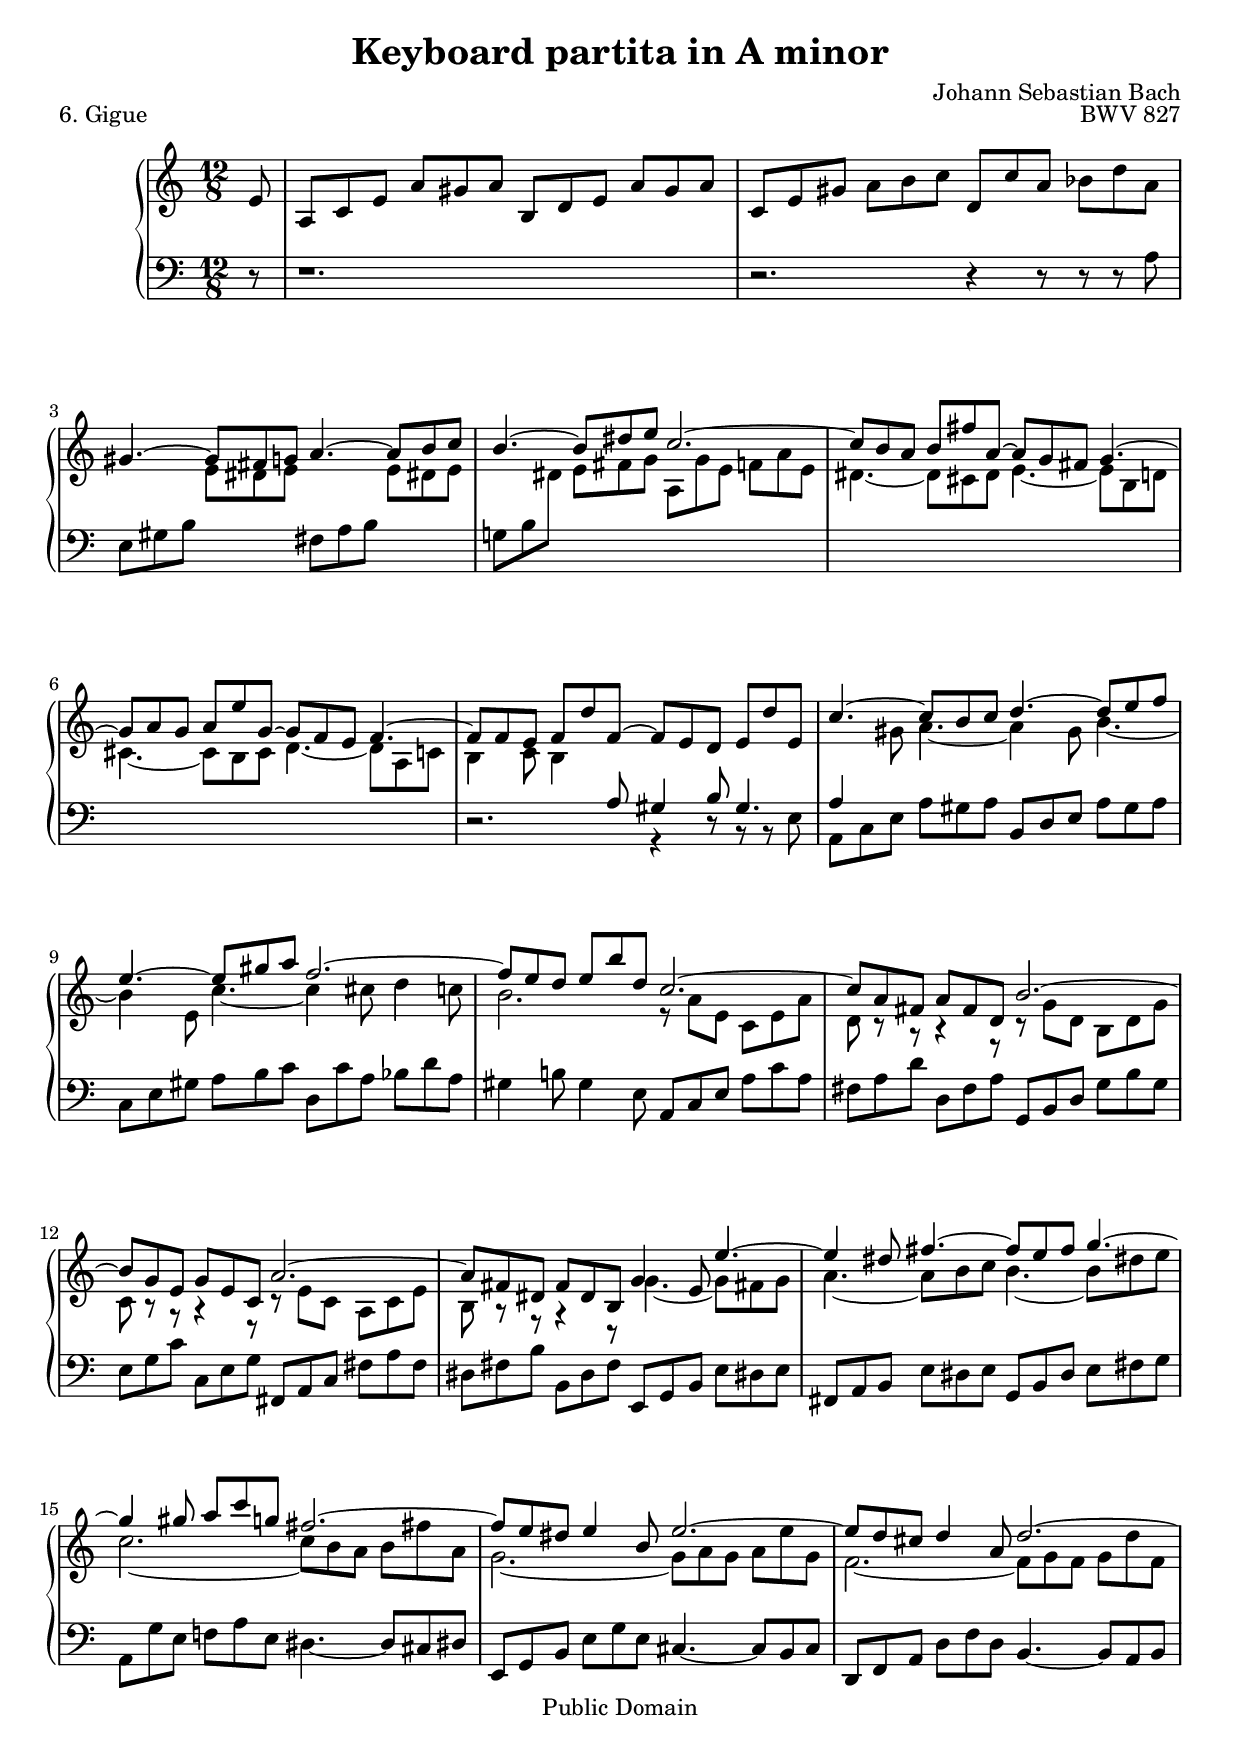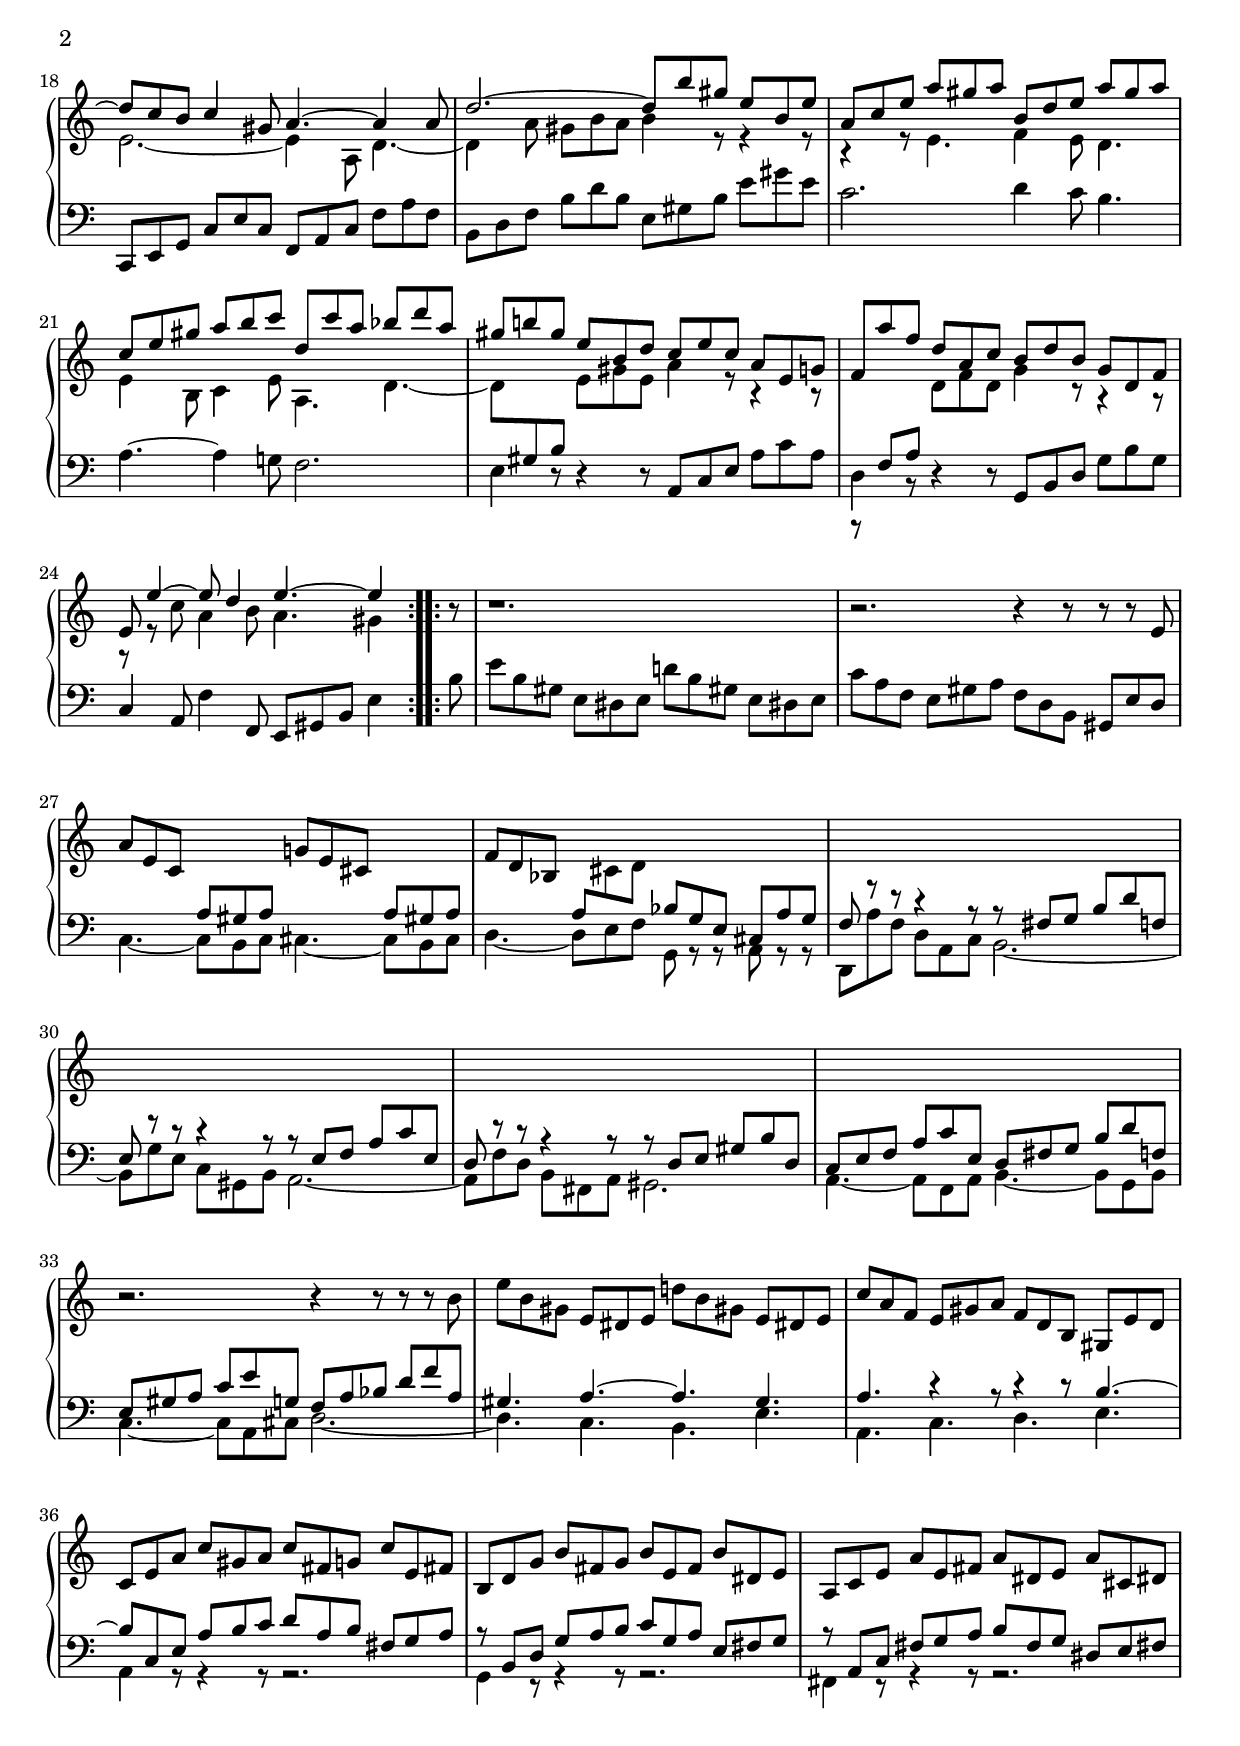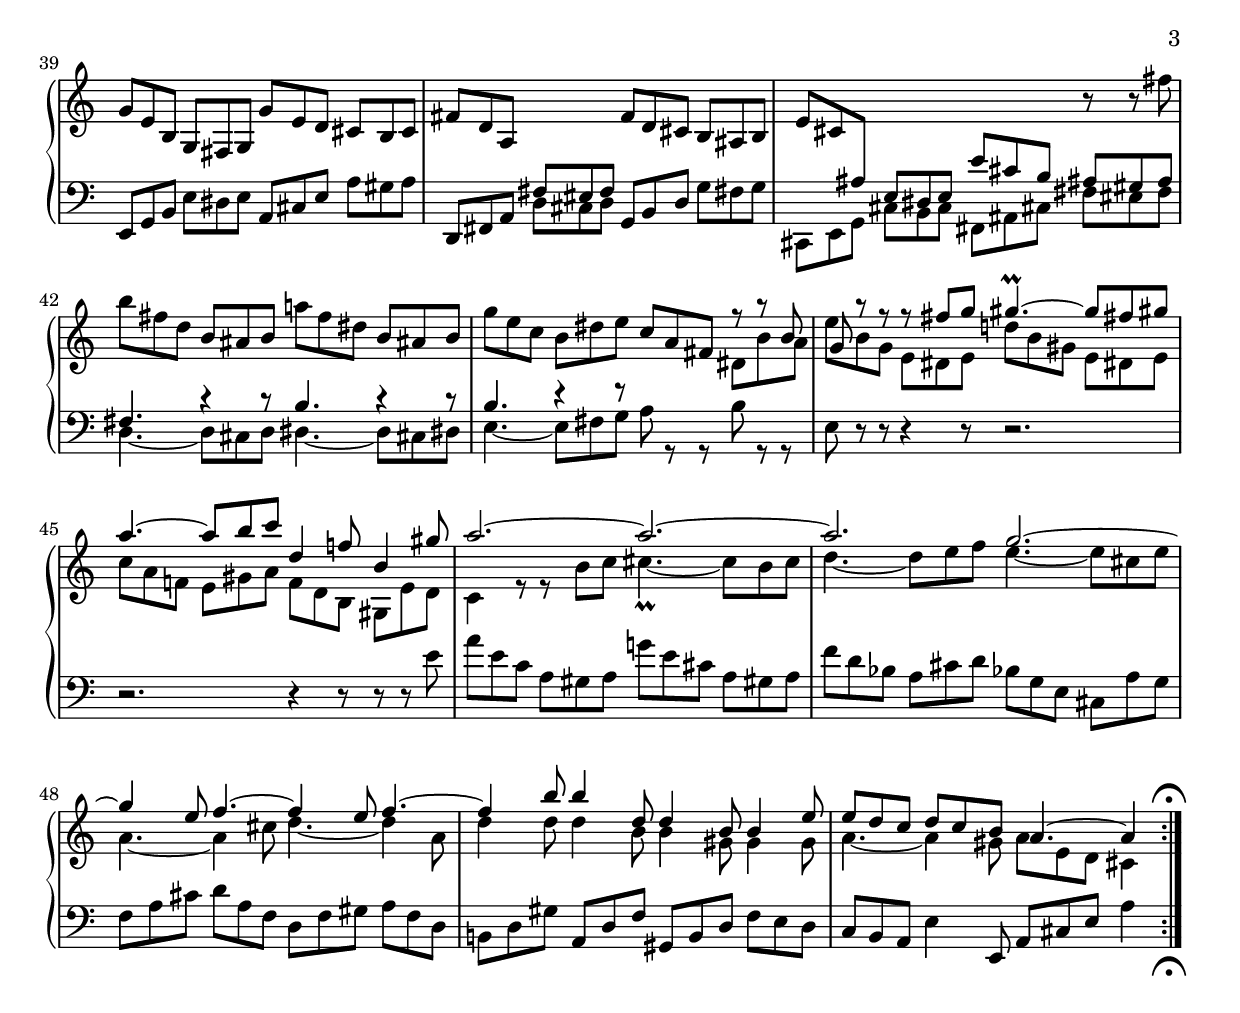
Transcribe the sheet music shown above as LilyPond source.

% This file prints Bach BWV 827, movement 6. Gigue

\version "2.10.33"

\header
{
  title    	    = "Keyboard partita in A minor"
  composer 	    = "Johann Sebastian Bach"
  opus     	    = "BWV 827"
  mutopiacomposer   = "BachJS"
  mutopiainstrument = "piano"
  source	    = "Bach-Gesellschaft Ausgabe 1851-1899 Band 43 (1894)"
  sourceurl         = "http://imslp.org/wiki/Notebook_for_Anna_Magdalena_Bach_(Bach,_Johann_Sebastian)"
  sourceurltwo      = "http://world.std.com/~swmcd/steven/music/bach/Bach-AnnaMagdalena1725.pdf"
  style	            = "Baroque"
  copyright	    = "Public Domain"
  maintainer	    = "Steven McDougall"
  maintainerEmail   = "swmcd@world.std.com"
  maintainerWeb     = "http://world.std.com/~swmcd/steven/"
}

% Acknowledgments
%
% Wolfgang Suppan <wsu@chello.at>

\include "english.ly"

bc = % bass cleff
{
  \change Staff = lower
}

tc = % treble cleff
{
  \change Staff = upper
}

bcu = % bass cleff, stem up
{
  \change Staff = lower
  \stemUp
}

tcn = % treble cleff, stem neutral
{
  \change Staff = upper
  \stemNeutral
}

sd = { \stemDown    }
su = { \stemUp      }
sn = { \stemNeutral }


\score 
{
  \new PianoStaff
  <<
    \new Staff = upper
    \relative c'
    {
      \clef treble 
      \key a \minor
      \time 12/8
      
      \repeat volta 2
      {
	\partial 8 e8 			        			   | 
	a,8 c e    a   gs a   b, d  e   a  gs a 			   | % 1
	c,8 e gs   a   b  c   d, c' a   bf d  a 			   | % 2

	<< {     gs4. ~         gs8 fs g       a4. ~         a8 b  c  } \\
	   { \bc e,, gs b   \tc e   ds e   \bc fs, a b   \tc e  ds! e } >> | % 3

	<< {     b'4. ~          b8 ds e   c2. ~           } \\
	   { \bc g,!8 b \tc ds   e  fs g   a, g' e   f a e } >>            | % 4

	<< { c'8 b a   b   fs' a, ~   a   g fs   g4. ~  } \\
	   { ds4. ~    ds8 cs  ds     e4. ~      e8 b d } >>		   | % 5

	<< { g8 a g    a   e' g, ~   g f e   f4. ~  } \\
	   { cs4. ~    cs8 b  cs     d4. ~   d8 a c } >>		   | % 6

	<< { f8 f e    f d'       f, ~ f   e d    e d' e, } \\
	   { b4   c8   b4 \bc \su a8   gs4   b8   gs4.    } >>		   | % 7

	<< {         c'4. ~              c8 b c   d4. ~    d8 e f } \\
	   { \bc \su a,,4 \tc \sd gs'8   a4. ~    a4 gs8   b4. ~  } >>	   | % 8

	<< { e4. ~     e8 gs a   f2. ~ 		} \\
	   { b,4 e,8   c'4. ~    c4 cs8   d4 c8 } >>			   | % 9

	<< { f8 e d   e b' d,   c2. ~          } \\
	   { b2.                r8 a e   c e a } >>			   | % 10

	<< { c8 a fs   a fs d   b'2. ~         } \\
	   { d,8 r r   r4   r8  r8 g d   b d g } >>			   | % 11

	<< { b8 g e   g e c   a'2. ~         } \\
	   { c,8 r r  r4  r8  r8 e c   a c e } >>			   | % 12

	<< { a8  fs ds   fs ds b   g'4 e8   e'4. ~   } \\
	   { b,8 r  r    r4    r8  \override Tie #'staff-position = #'-5
	     			   g'4. ~   g8 fs! g } >>		   | % 13

	<< { e'4 ds8   fs4. ~   fs8 e fs  g4. ~    } \\
	   { a,4. ~    a8 b c   b4. ~     b8 ds! e } >>			   | % 14

	<< { g4 gs8   a c g   fs2. ~ 		 } \\
	   { c2. ~            c8 b a   b fs'! a, } >>			   | % 15

	<< { fs'8 e ds   e4 b8   e2. ~ 	  	  } \\
	   { g,2. ~              g8 a g   a e' g, } >>			   | % 16

	<< { e'8 d cs   d4 a8   d2. ~		 } \\
	   { f,2. ~             f8 g f   g d' f, } >>			   | % 17

	<< { d'8 c b   c4 gs8   a4. ~   a4 a8 } \\
	   { e2. ~              e4 a,8  d4. ~ } >>			   | % 18

	<< { d'2. ~             d8 b' gs   e  b e  } \\
	   { d,4 a'8   gs b a   b4    r8   r4   r8 } >>			   | % 19

	<< { a8 c e   a gs a   b, d e   a gs a } \\
	   { r4   r8  e,4.     f4   e8  d4.    } >>			   | % 20

	<< { c'8 e gs   a b c   d, c' a   bf d a } \\
	   { e,4   b8   c4  e8  a,4.      d4. ~  } >>			   | % 21

	<< { gs'8 b! gs                e b  d   c e c   a e g  } \\
	   { d8 \bc \su gs, b \tc \sd  e gs e   a4  r8  r4  r8 } >>	   | % 22

	<< { f8 a' f                   d a c   b d b   g d f  } \\
	   { \bc \su r8 f, a \tc \sd   d f d   g4  r8  r4  r8 } >>	   | % 23

	<< { e8 e'4 ~   e8 d4   e4. ~ e4  } \\
	   { r8 r c     a4 b8   a4. ~ gs4 } >>
      }

      \repeat volta 2
      {
	r8 							  	   | % 24 The source has just a single whole rest.
	r1. 								   | % 25
	r2.		      r4      r8   r  r   e			   | % 26			
	\skip 8*12							   | % 27
	\skip 8*12							   | % 28
	\skip 8*12							   | % 39
	\skip 8*12							   | % 30
	\skip 8*12							   | % 31
	\skip 8*12							   | % 32
	r 2.                  r 4     r8   r  r   b'			   | % 33

	e 8 b  gs   e ds e    d'! b   gs!  e  ds! e			   | % 34
	c'8 a  f    e gs a    f   d   b    gs e'  d			   | % 35
	c 8 e  a    c gs a    c   fs, g    c  e,  fs!			   | % 36
	b,8 d  g    b fs g    b   e,  fs   b  ds, e			   | % 37
	a,8 c  e    a e  fs   a   ds, e    a  cs, ds!			   | % 38
	g 8 e  b    g fs g    g'  e   d    cs b   cs			   | % 39
	fs8 d  a    s s  s    fs' d   cs   b  as  b			   | % 40
	\skip 8*9                          r8 r   fs''			   | % 41
	b 8 fs d    b as b    a'! fs  ds   b  as! b     		   | % 42
	g'8 e  c    b ds e    c   a   fs   << { r8  r b } \\
					      { ds, b' a}  >>		   | % 43

	<< { g8 r r   	r fs' g   gs4. ~ \prall gs8 fs! gs!  } \\
	   { e8 b g   	e ds e    d'! b gs      e   ds! e    } >>	   | % 44

	<< { a'4. ~     a8 b  c   d,4   f!8   	b,4     gs'8 } \\
	   { c,8 a f!   e  gs a   f   d b     	gs  e'  d    } >>	   | % 45
									         
	<< { a''2. ~              a 2. ~      	             } \\	         
	   { c,,4 r8   	r  b' c   cs4. ~ \prall	cs8 b   cs   } >>	   | % 46
									         
	<< { a'2.      	          g 2. ~      	             } \\	         
	   { d4. ~     	d8 e f    e 4. ~      	e 8 cs  e    } >>	   | % 47
									         
	<< { g4   e8   	f4. ~     f4    e8     	f 4. ~       } \\	         
	   { a,4. ~    	a4 cs8    d4. ~       	d 4     a 8  } >>	   | % 48

	<< { f'4 b8    	b4 d,8    d4    b8     	b 4     e 8  } \\
	   { d4  d8    	d4 b8     b4    gs8    	gs4     gs8  } >>	   | % 49

	<< { e'8 d c   	d c b     a4. ~       	a 4          } \\
	   { a4. ~     	a4  gs8   a   e d      	cs4          } >>	     % 50

      }
      
      \override Score.RehearsalMark #'break-visibility = #begin-of-line-invisible
      \override Score.RehearsalMark #'extra-offset = #'( -0.6 . 0.0 )
      \mark \markup { \musicglyph #"scripts.ufermata" }
    }
	 
    \new Staff = lower
    {
      \clef bass
      \key a \minor
      \time 12/8
      
      \repeat volta 2
      {
	\partial 8 r8 			      	           			 | 
	r1.           			                   			 | % 1 The source has just a single whole rest.
	r2.                          r4       r8  r   r  a 			 | % 2	 
	\skip 2*3			                   			 | % 3
	\skip 2*3			                   			 | % 4
	\skip 2*3			                   			 | % 5
	\skip 2*3			                   			 | % 6
	    r2.                      r4       r8  r   r  e 			 | % 7
	\sd a,8 c e    \sn a gs a    b,  d    e   a   gs a 			 | % 8
	c8   e  gs    a  b  c'   d   c'  a    bf  d'  a	   			 | % 9
	gs4     b!8   gs4   e8   a,  c   e    a   c'  a	   			 | % 10
	fs8  a  d'    d  fs a    g,  b,  d    g   b   g	   			 | % 11
	e8   g  c'    c  e  g    fs, a,  c    fs  a   fs   			 | % 12
	ds8  fs b     b, ds fs   e,  g,  b,   e   ds! e	   			 | % 13
	fs,8 a, b,    e  ds e    g,  b,  ds   e   fs  g	   			 | % 14
	a,8  g  e     f! a  e    ds4. ~       ds8 cs  ds!  			 | % 15
	e,8  g, b,    e  g  e    cs4. ~       cs8 b,  cs   			 | % 16
	d,8  f, a,    d  f  d    b,4. ~       b,8 a,  b,   			 | % 17
	c,8  e, g,    c  e  c    f,  a,  c    f   a   f    			 | % 18
	b,8  d  f     b  d' b    e   gs  b    e'  gs' e'   			 | % 19
	c'2.                     d'4     c'8  b4.          			 | % 20
	a4. ~         a4    g!8  f2.                       			 | % 21
	e4      r8    r4    r8   a,  c   e    a   c'  a    			 | % 22
	d4      r8    r4    r8   g,  b,  d    g   b   g    			 | % 23
	c4      a,8   f4    f,8  e,  gs, b,   e4
      }
      
      \repeat volta 2
      {
	b8									 | % 24
	e'8 b gs   e  ds e   d'!  b gs!   e   ds! e				 | % 25
	c'8 a f    e  gs a   f    d b,    gs, e   d				 | % 26

	<< { \tc a'8  e' c'   \bc a  gs a   \tc g'! e' cs'   \bc a   gs! a  } \\
	   { c4. ~                c8 b, c       cs4. ~           cs8 b,  cs } >> | % 27

	<< { \tc f'8 d' bf   \bc a \tc \sd cs' d'   \bc \su bf g e   cs a g } \\
	   {     d4. ~           d8        e   f            g, r r   a, r r } >> | % 28


	<< { f8  r  r    r4      r8   r8 fs g  	 b   d' f   } \\
	   { d,8 a  f    d   a,  c    b,2. ~           	    } >>		 | % 29
										       
	<< { e8  r  r    r4      r8   r8 e  f    a   c' e   } \\		       
	   { b,8 g  e    c   gs, b,   a,2. ~                } >>		 | % 30
										       
	<< { d8  r  r    r4      r8   r8 d  e    gs  b  d   } \\		       
	   { a,8 f  d    b,  fs, a,   gs,2.                 } >> 		 | % 31
										       
	<< { c8  e  f    a   c'  e    d  fs g    b   d' f   } \\		       
	   { a,4. ~      a,8 f,  a,   b,4. ~     b,8 g, b,  } >>		 | % 32
										       
	<< { e8  gs a    c'  e'  g    f  a  bf   d'  f' a   } \\		       
	   { c4. ~     	 c8  a,  cs   d2. ~       	    } >>		 | % 33
										       
	<< { gs4.      	 a ~          a          gs         } \\		       
	   { d4.       	 c	      b,	       	e   } >>		 | % 34
										       
	<< { a4.       	 r4      r8   r4    r8   b4. ~      } \\		       
	   { a,4.      	 c	      d	       	 e	    } >>		 | % 35
										       
	<< { b8  c  e    a   b   c'   d' a  b    fs  g  a   } \\		       
	   { a,4    r8   r4      r8   r2.		    } >>		 | % 36
										       
	<< { r8  b, d    g   a   b    c' g  a    e   fs g   } \\		       
	   { g,4    r8   r4      r8   r2.		    } >>		 | % 37
										       
	<< { r8  a, c    fs  g   a    b  fs g    ds  e  fs! } \\
	   { fs,4   r8   r4      r8   r2.		    } >>		 | % 38

	 e,8 g,  b,   e ds e   a, cs e   a gs a					 | % 39

	 d,8 fs, a, << { fs es fs } \\
		       { d  cs d  } >>   g, b, d   g fs! g			 | % 40

	<< { \tc e' 8 cs' \bc as   e  ds e    e'  cs' b     as! gs as } \\
	   {     cs,8 e,      g,   cs b, cs   fs, as, cs!   fs  es fs } >>	 | % 41

	<< { fs4.    r4    r8   b4.    r4      r8  } \\
	   { d 4. ~  d8 cs d    ds4. ~ ds8 cs! ds! } >>				 | % 42

	<< { b4.     r4    r8   s4.      s4.    } \\
	   { e4. ~   e8 fs g    a8 r r   b8 r r } >>				 | % 43

	e 8  r  r    r4 r8     	 r2.						 | % 44
	r 2.                   	 r4     r8    r  r   e'				 | % 45
	a'8  e' c'   a  gs  a  	 g'! e' cs'   a  gs! a				 | % 46
	f'8  d' bf   a  cs' d'   bf! g  e     cs a   g				 | % 47
	f 8  a  cs'  d' a   f    d   f  gs    a  f   d				 | % 48
	b,!8 d  gs   a, d   f    gs, b, d     f  e   d				 | % 49
	c 8  b, a,   e4     e,8  a,8 cs e     a4				   % 50
      }

      \override Staff.RehearsalMark #'direction = #-1
      \override Score.RehearsalMark #'extra-offset = #'( -0.6 . 0.0 )
      \mark \markup { \musicglyph #"scripts.dfermata" }
    }
  >>
  
  \layout
  {
    \context 
    {
      \Score
      \remove "Mark_engraver"
    }
    \context 
    {
      \Staff
      \consists "Mark_engraver"
    }
  } 

  \header { piece = "6. Gigue" }

  \midi   
  {
  }
}
